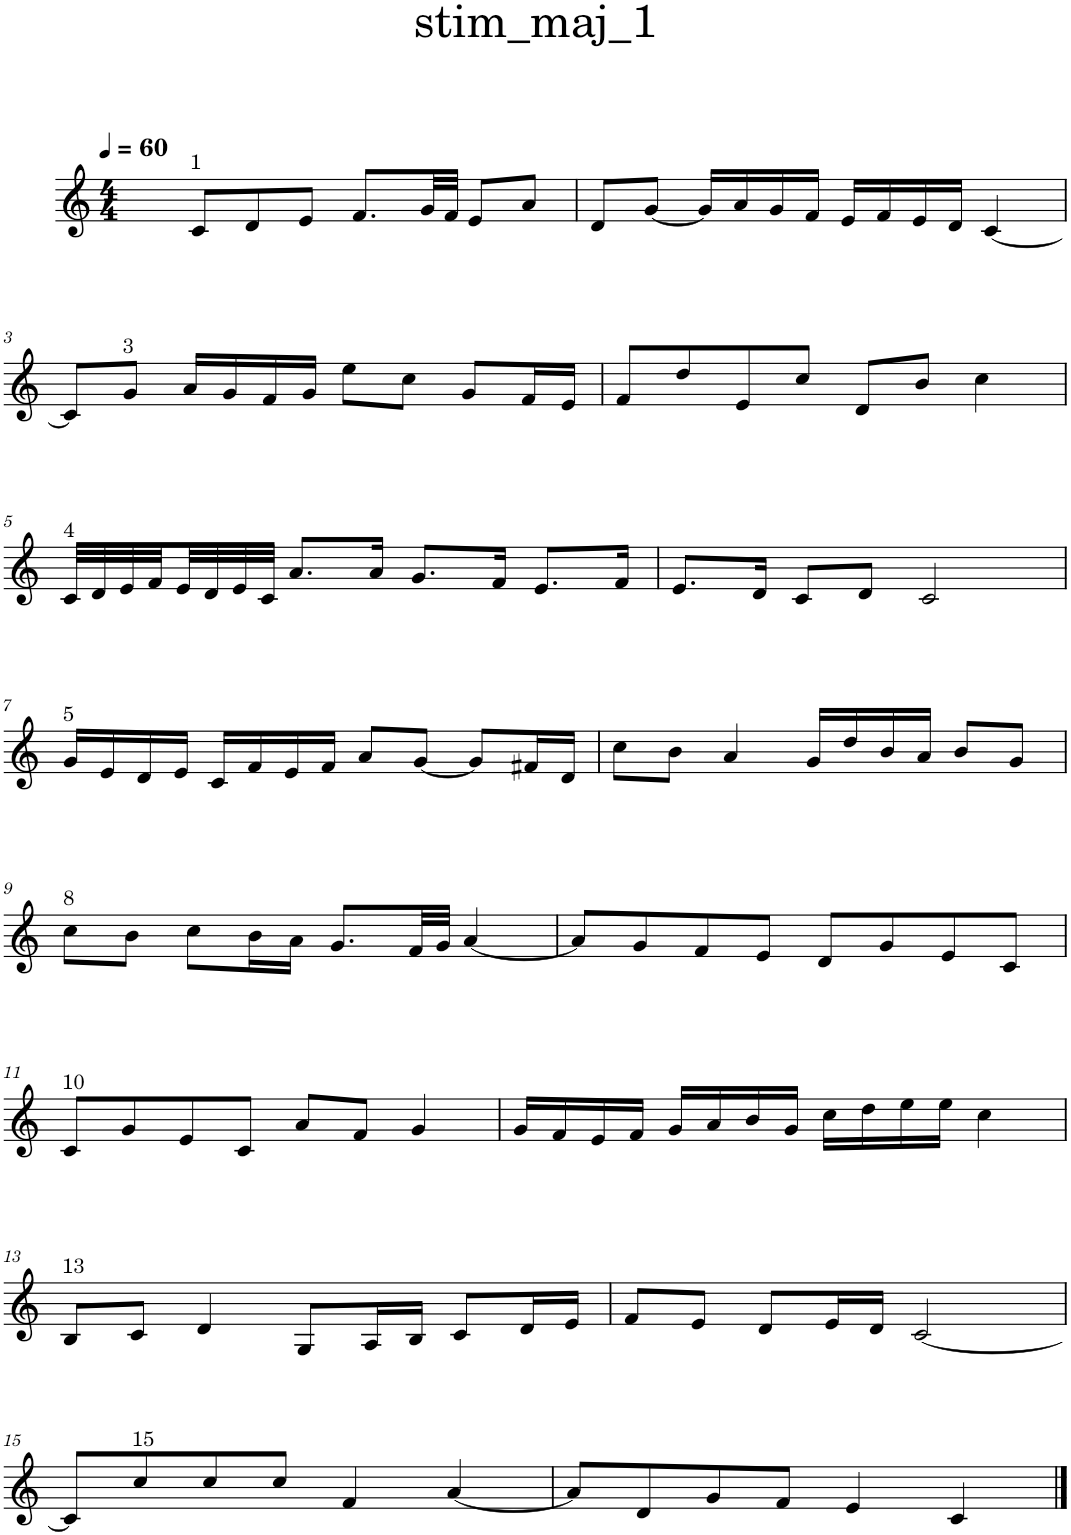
**kern
*part1
*staff1
*I"Piano
*I'Pno.
*clefG2
*k[]
*M4/4
*MM60
=1
8ryy
!LO:TX:a:t=1
8c/L
8d/
8e/J
8.f/L
32g/LL
32f/JJJ
8e/L
8a/J
=2
8d/L
[8g/J
16g/LL]
16a/
16g/
16f/JJ
16e/LL
16f/
16e/
16d/JJ
[4c/
!!LO:LB:g=z
=3
8c/L]
!LO:TX:a:t=3
8g/J
16a/LL
16g/
16f/
16g/JJ
8ee\L
8cc\J
8g/L
16f/L
16e/JJ
=4
8f/L
8dd/
8e/
8cc/J
8d/L
8b/J
4cc\
!!LO:LB:g=z
=5
!LO:TX:a:t=4
32c/LLL
32d/
32e/
32f/
32e/
32d/
32e/
32c/JJJ
8.a/L
16a/Jk
8.g/L
16f/Jk
8.e/L
16f/Jk
=6
8.e/L
16d/Jk
8c/L
8d/J
2c/
!!LO:LB:g=z
=7
!LO:TX:a:t=5
16g/LL
16e/
16d/
16e/JJ
16c/LL
16f/
16e/
16f/JJ
8a/L
[8g/J
8g/L]
16f#X/L
16d/JJ
=8
8cc\L
8b\J
4a/
16g/LL
16dd/
16b/
16a/JJ
8b/L
8g/J
!!LO:LB:g=z
=9
!LO:TX:a:t=8
8cc\L
8b\J
8cc\L
16b\L
16a\JJ
8.g/L
32f/LL
32g/JJJ
[4a/
=10
8a/L]
8g/
8f/
8e/J
8d/L
8g/
8e/
8c/J
!!LO:LB:g=z
=11
!LO:TX:a:t=10
8c/L
8g/
8e/
8c/J
8a/L
8f/J
4g/
=12
16g/LL
16f/
16e/
16f/JJ
16g/LL
16a/
16b/
16g/JJ
16cc\LL
16dd\
16ee\
16ee\JJ
4cc\
!!LO:LB:g=z
=13
!LO:TX:a:t=13
8B/L
8c/J
4d/
8G/L
16A/L
16B/JJ
8c/L
16d/L
16e/JJ
=14
8f/L
8e/J
8d/L
16e/L
16d/JJ
[2c/
!!LO:LB:g=z
=15
8c/L]
!LO:TX:a:t=15
8cc/
8cc/
8cc/J
4f/
[4a/
=16
8a/L]
8d/
8g/
8f/J
4e/
4c/
==
*-
